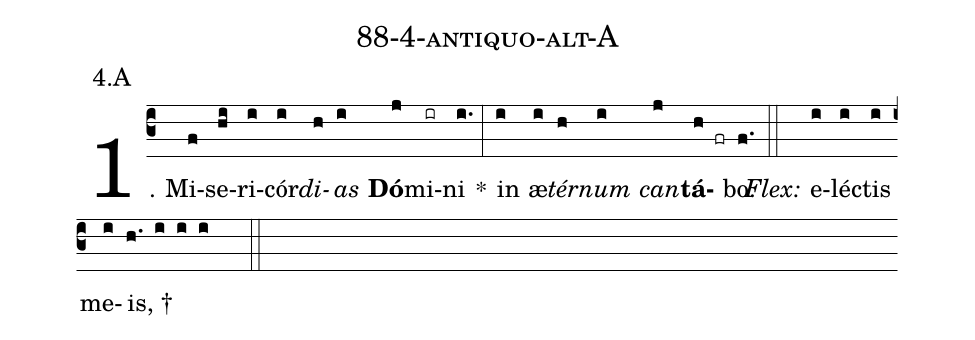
name: 88-4-antiquo-alt-A;
annotation: 4.A;
%%
(c3)1. Mi(f)se(hi)ri(i)cór(i)<i>di</i>(h)<i>as</i>(i) <b>Dó</b>(j)mi(ir)ni(i.) *(:) in(i) æ(i)<i>tér</i>(h)<i>num</i>(i) <i>can</i>(j)<b>tá</b>(h fr)bo.(f.) (::)
<i>Flex:</i>()  e(i)léc(i)tis(i) me(i)is, †(h. i i i  ::)
